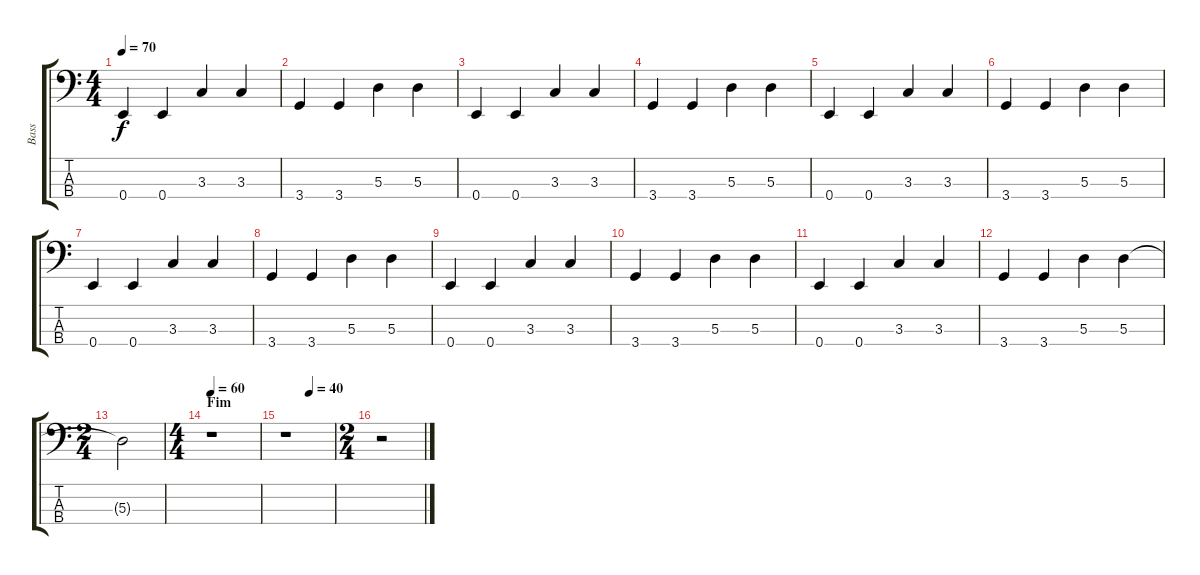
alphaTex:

\track ("Bass" "Bass") {instrument electricbasspick}
\staff {score tabs}
\tuning (G2 D2 A1 E1) {hide}
\ts (4 4)
\tempo 70
\clef f4
\ks c
0.4.4{dy f} 0.4.4 3.3.4 3.3.4 |
3.4.4 3.4.4 5.3.4 5.3.4 |
0.4.4 0.4.4 3.3.4 3.3.4 |
3.4.4 3.4.4 5.3.4 5.3.4 |
0.4.4 0.4.4 3.3.4 3.3.4 |
3.4.4 3.4.4 5.3.4 5.3.4 |
0.4.4 0.4.4 3.3.4 3.3.4 |
3.4.4 3.4.4 5.3.4 5.3.4 |
0.4.4 0.4.4 3.3.4 3.3.4 |
3.4.4 3.4.4 5.3.4 5.3.4 |
0.4.4 0.4.4 3.3.4 3.3.4 |
3.4.4 3.4.4 5.3.4 5.3.4 |
\ts (2 4)
5.3{t}.2 |
\ts (4 4)
\section ("" "Fim")
\tempo 60
r.1 |
\tempo (40 0.5)
r.1 |
\ts (2 4)
r.2
